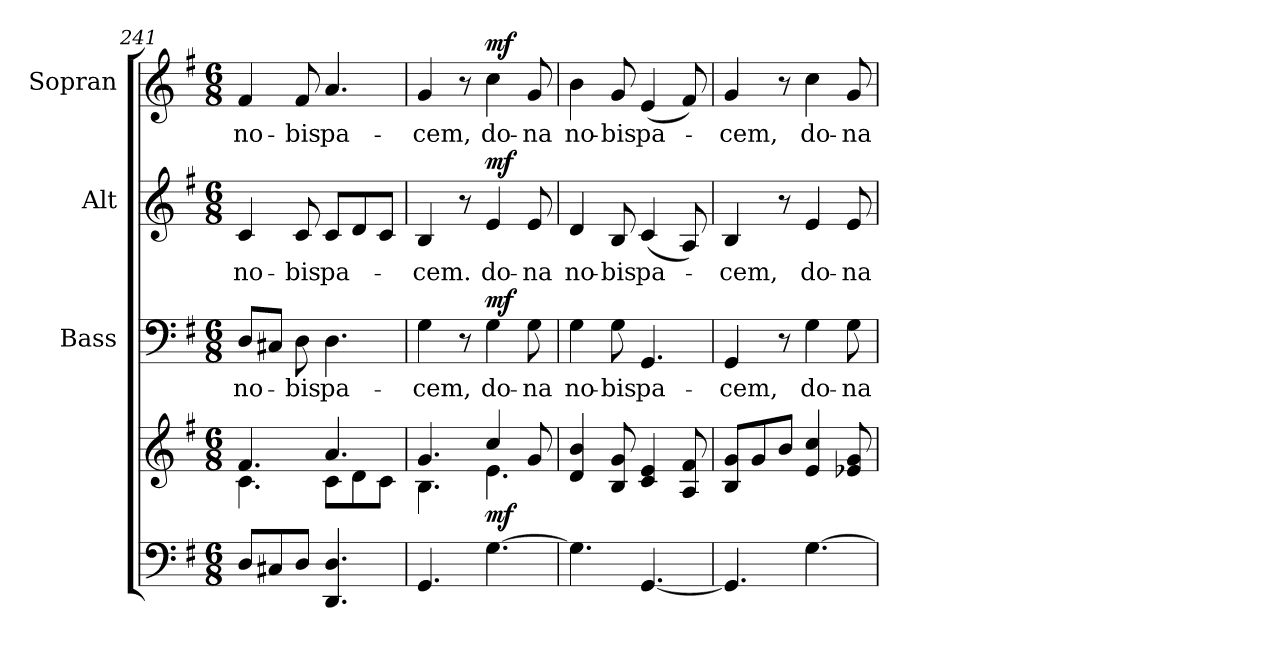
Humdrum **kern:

**kern	**kern	**dynam	**kern	**text	**dynam	**kern	**text	**dynam	**kern	**text	**dynam
*part4	*part4	*part4	*part3	*part3	*part3	*part2	*part2	*part2	*part1	*part1	*part1
*staff5	*staff4	*staff4/5	*staff3	*staff3	*staff3	*staff2	*staff2	*staff2	*staff1	*staff1	*staff1
*	*	*	*I"Bass	*	*	*I"Alt	*	*	*I"Sopran	*	*
*	*	*	*I'B.	*	*	*I'A.	*	*	*I'S.	*	*
!!LO:LB:g=z
*clefF4	*clefG2	*	*clefF4	*	*	*clefG2	*	*	*clefG2	*	*
*k[f#]	*k[f#]	*	*k[f#]	*	*	*k[f#]	*	*	*k[f#]	*	*
*G:	*G:	*	*G:	*	*	*G:	*	*	*G:	*	*
*M6/8	*M6/8	*	*M6/8	*	*	*M6/8	*	*	*M6/8	*	*
=241	=241	=241	=241	=241	=241	=241	=241	=241	=241	=241	=241
*	*^	*	*	*	*	*	*	*	*	*	*
!	!	!	!	!	!LO:LY:b	!	!	!LO:LY:b	!	!	!LO:LY:b	!
8D/L	4.f#/	4.c\	.	8D/L	no-	.	4c/	no-	.	4f#/	no-	.
8C#X/	.	.	.	8C#X/J	.	.	.	.	.	.	.	.
!	!	!	!	!	!LO:LY:b	!	!	!LO:LY:b	!	!	!LO:LY:b	!
8D/J	.	.	.	8D\	-bis	.	8c/	-bis	.	8f#/	-bis	.
!	!	!	!	!	!LO:LY:b	!	!	!LO:LY:b	!	!	!LO:LY:b	!
4.DD/ 4.D/	4.a/	8c\L	.	4.D\	pa-	.	8c/L	pa-	.	4.a/	pa-	.
.	.	8d\	.	.	.	.	8d/	.	.	.	.	.
.	.	8c\J	.	.	.	.	8c/J	.	.	.	.	.
=242	=242	=242	=242	=242	=242	=242	=242	=242	=242	=242	=242	=242
!	!	!	!	!	!LO:LY:b	!	!	!LO:LY:b	!	!	!LO:LY:b	!
4.GG/	4.g/	4.B\	.	4G\	-cem,	.	4B/	-cem.	.	4g/	-cem,	.
.	.	.	.	8r	.	.	8r	.	.	8r	.	.
!	!	!	!LO:DY:b	!	!LO:LY:b	!LO:DY:a	!	!LO:LY:b	!LO:DY:a	!	!LO:LY:b	!LO:DY:a
[4.G\	4cc/	4.e\	mf	4G\	do-	mf	4e/	do-	mf	4cc\	do-	mf
!	!	!	!	!	!LO:LY:b	!	!	!LO:LY:b	!	!	!LO:LY:b	!
.	8g/	.	.	8G\	-na	.	8e/	-na	.	8g/	-na	.
*	*v	*v	*	*	*	*	*	*	*	*	*	*
=243	=243	=243	=243	=243	=243	=243	=243	=243	=243	=243	=243
!	!	!	!	!LO:LY:b	!	!	!LO:LY:b	!	!	!LO:LY:b	!
4.G\]	4d/ 4b/	.	4G\	no-	.	4d/	no-	.	4b\	no-	.
!	!	!	!	!LO:LY:b	!	!	!LO:LY:b	!	!	!LO:LY:b	!
.	8B/ 8g/	.	8G\	-bis	.	8B/	-bis	.	8g/	-bis	.
!	!	!	!	!LO:LY:b	!	!	!LO:LY:b	!	!	!LO:LY:b	!
[4.GG/	4c/ 4e/	.	4.GG/	pa-	.	(<4c/	pa-	.	(<4e/	pa-	.
.	8A/ 8f#/	.	.	.	.	8A/)	.	.	8f#/)	.	.
=244	=244	=244	=244	=244	=244	=244	=244	=244	=244	=244	=244
!	!	!	!	!LO:LY:b	!	!	!LO:LY:b	!	!	!LO:LY:b	!
4.GG/]	8B/ 8g/L	.	4GG/	-cem,	.	4B/	-cem,	.	4g/	-cem,	.
.	8g/	.	.	.	.	.	.	.	.	.	.
.	8b/J	.	8r	.	.	8r	.	.	8r	.	.
!	!	!	!	!LO:LY:b	!	!	!LO:LY:b	!	!	!LO:LY:b	!
[4.G\	4e/ 4cc/	.	4G\	do-	.	4e/	do-	.	4cc\	do-	.
!	!	!	!	!LO:LY:b	!	!	!LO:LY:b	!	!	!LO:LY:b	!
.	8e-X/ 8g/	.	8G\	-na	.	8e/	-na	.	8g/	-na	.
=	=	=	=	=	=	=	=	=	=	=	=
*-	*-	*-	*-	*-	*-	*-	*-	*-	*-	*-	*-
